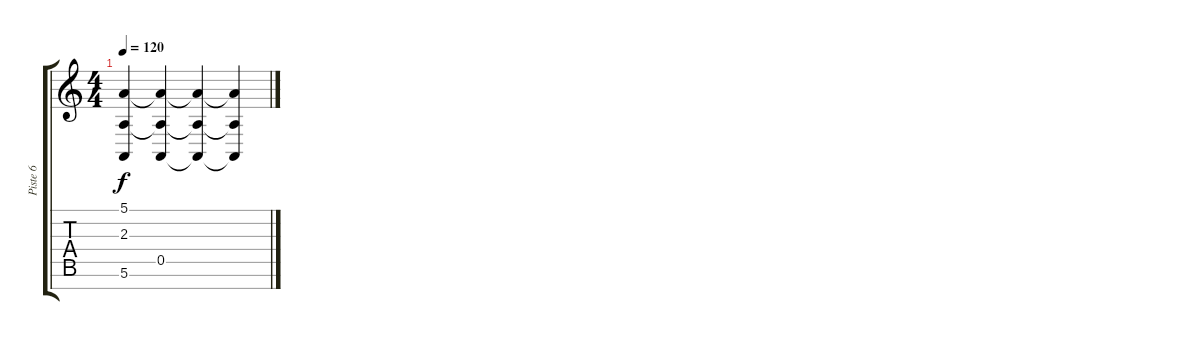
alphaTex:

\track ("Piste 6" "Piste 6") {instrument choiraahs}
\staff {score tabs}
\tuning (E4 B3 G3 D3 A2 E2 B1) {hide}
\ts (4 4)
\tempo 120
\clef g2
\ks c
(5.1 2.3 5.6).4{dy f} (5.1{t} 2.3{t} 0.5).4 (5.1{t} 2.3{t} 0.5{t}).4 (5.1{t} 2.3{t} 0.5{t}).4
